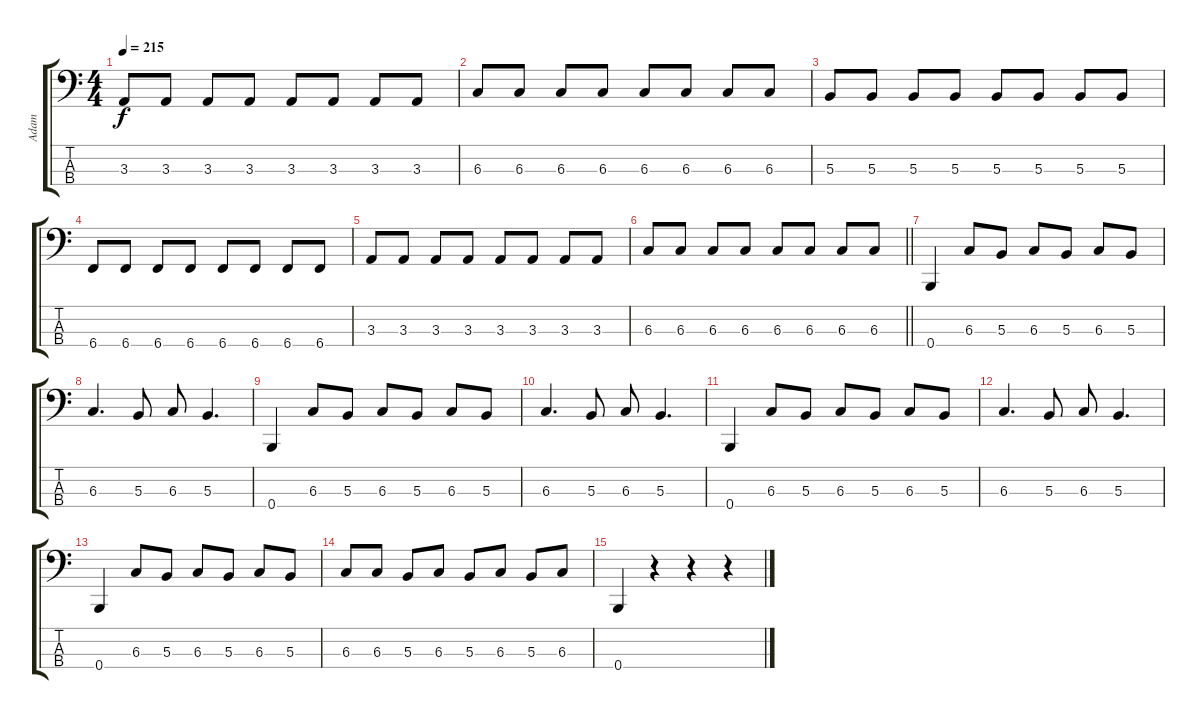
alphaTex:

\track ("Adam" "Adam") {instrument electricbasspick}
\staff {score tabs}
\tuning (E2 B1 Gb1 B0) {hide}
\ts (4 4)
\tempo 215
\clef f4
\ks c
3.3.8{dy f} 3.3.8 3.3.8 3.3.8 3.3.8 3.3.8 3.3.8 3.3.8 |
6.3.8 6.3.8 6.3.8 6.3.8 6.3.8 6.3.8 6.3.8 6.3.8 |
5.3.8 5.3.8 5.3.8 5.3.8 5.3.8 5.3.8 5.3.8 5.3.8 |
6.4.8 6.4.8 6.4.8 6.4.8 6.4.8 6.4.8 6.4.8 6.4.8 |
3.3.8 3.3.8 3.3.8 3.3.8 3.3.8 3.3.8 3.3.8 3.3.8 |
\barLineRight lightlight
6.3.8 6.3.8 6.3.8 6.3.8 6.3.8 6.3.8 6.3.8 6.3.8 |
0.4.4 6.3.8 5.3.8 6.3.8 5.3.8 6.3.8 5.3.8 |
6.3.4{d} 5.3.8 6.3.8 5.3.4{d} |
0.4.4 6.3.8 5.3.8 6.3.8 5.3.8 6.3.8 5.3.8 |
6.3.4{d} 5.3.8 6.3.8 5.3.4{d} |
0.4.4 6.3.8 5.3.8 6.3.8 5.3.8 6.3.8 5.3.8 |
6.3.4{d} 5.3.8 6.3.8 5.3.4{d} |
0.4.4 6.3.8 5.3.8 6.3.8 5.3.8 6.3.8 5.3.8 |
6.3.8 6.3.8 5.3.8 6.3.8 5.3.8 6.3.8 5.3.8 6.3.8 |
0.4.4 r.4 r.4 r.4
